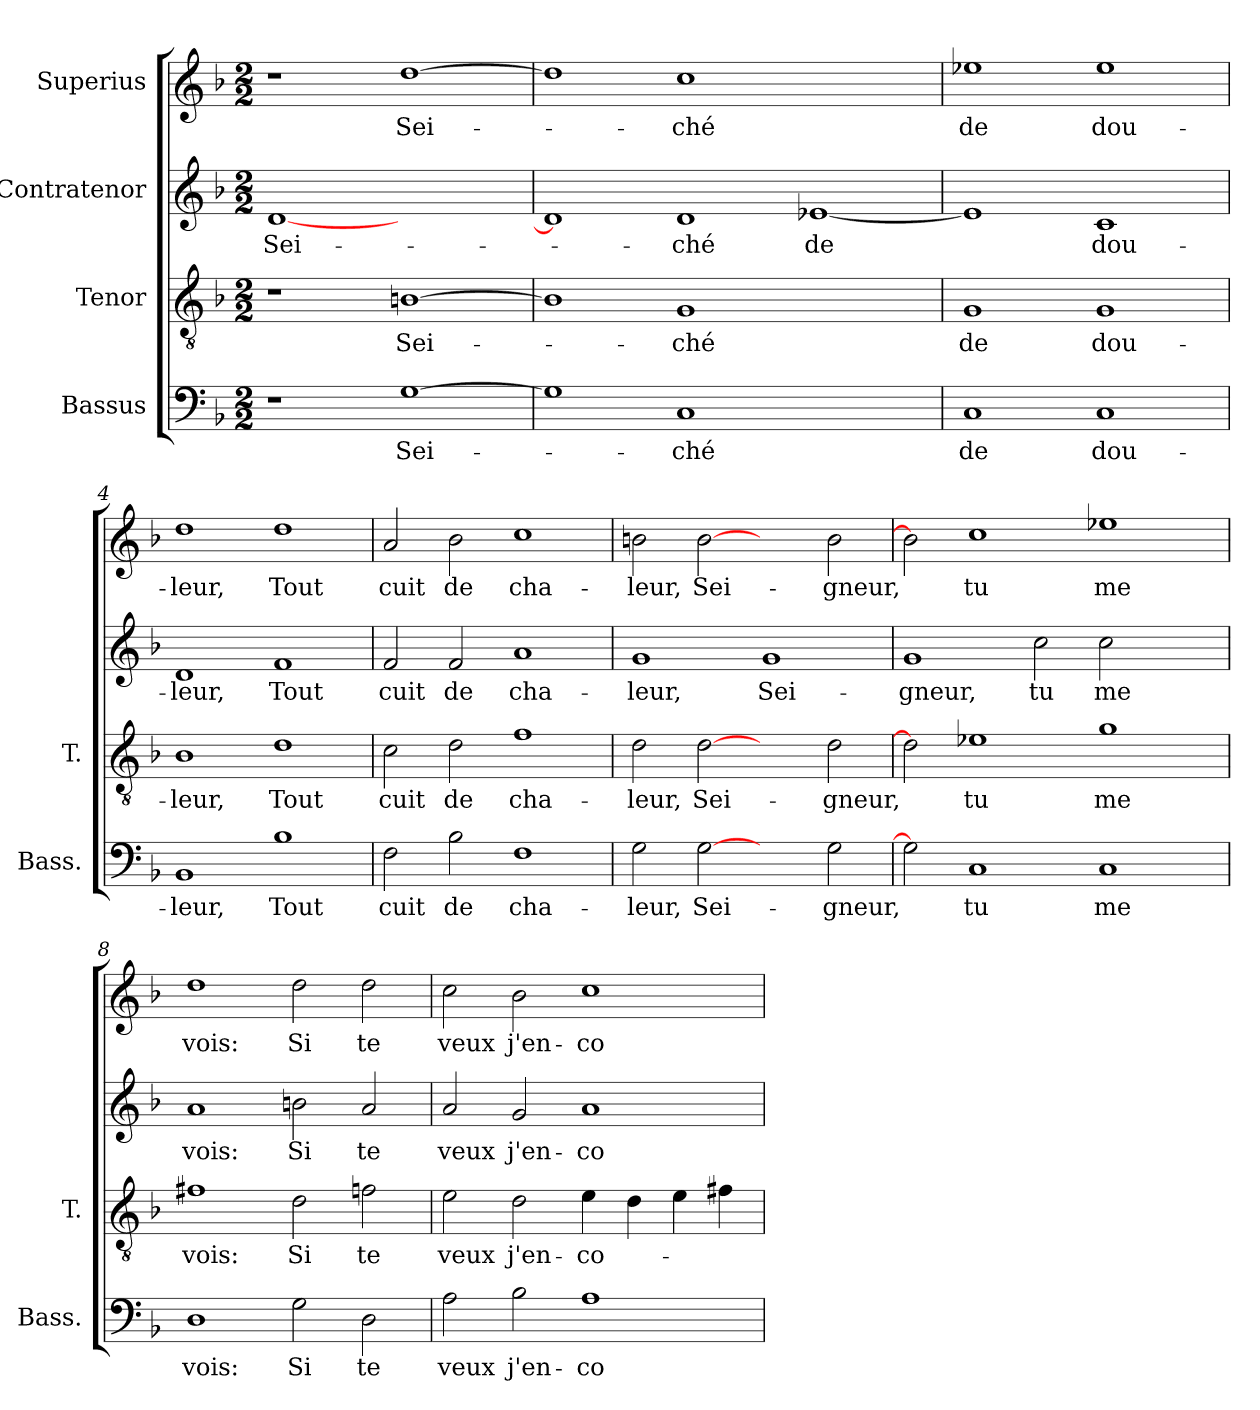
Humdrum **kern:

**kern	**text	**kern	**text	**kern	**text	**kern	**text
*part4	*part4	*part3	*part3	*part2	*part2	*part1	*part1
*staff4	*staff4	*staff3	*staff3	*staff2	*staff2	*staff1	*staff1
*I"Bassus	*	*I"Tenor	*	*I"Contratenor	*	*I"Superius	*
*I'Bass.	*	*I'T.	*	*	*	*	*
*clefF4	*	*clefGv2	*	*clefG2	*	*clefG2	*
*	*	*ITrd7c12	*	*	*	*	*
*k[b-]	*	*k[b-]	*	*k[b-]	*	*k[b-]	*
*F:	*	*F:	*	*F:	*	*F:	*
*M2/2	*	*M2/2	*	*M2/2	*	*M2/2	*
=1	=1	=1	=1	=1	=1	=1	=1
1r	.	1r	.	[1d/	Sei-	1r	.
[1G\	Sei-	[1BBn\	Sei-	1ryy	.	[1dd\	Sei-
=2	=2	=2	=2	=2	=2	=2	=2
1G\]	.	1BB\]	.	1d/]	.	1dd\]	.
1C/	-ché	1GG/	-ché	1d/	-ché	1cc\	-ché
1ryy	.	1ryy	.	[1e-X/	de	1ryy	.
=3	=3	=3	=3	=3	=3	=3	=3
1C/	de	1GG/	de	1e-/]	.	1ee-X\	de
1C/	dou-	1GG/	dou-	1c/	dou-	1ee-\	dou-
=4	=4	=4	=4	=4	=4	=4	=4
1BB-/	-leur,	1BB-\	-leur,	1d/	-leur,	1dd\	-leur,
1B-\	Tout	1D\	Tout	1f/	Tout	1dd\	Tout
=5	=5	=5	=5	=5	=5	=5	=5
2F\	cuit	2C\	cuit	2f/	cuit	2a/	cuit
2B-\	de	2D\	de	2f/	de	2b-\	de
1F\	cha-	1F\	cha-	1a/	cha-	1cc\	cha-
!!LO:LB:g=z
=6	=6	=6	=6	=6	=6	=6	=6
2G\	-leur,	2D\	-leur,	1g/	-leur,	2bn\	-leur,
[2G\	Sei-	[2D\	Sei-	.	.	[2b\	Sei-
2ryy	.	2ryy	.	1g/	Sei-	2ryy	.
2G\	-gneur,	2D\	-gneur,	.	.	2b\	-gneur,
=7	=7	=7	=7	=7	=7	=7	=7
2G\]	.	2D\]	.	1g/	-gneur,	2b\]	.
1C/	tu	1E-X\	tu	.	.	1cc\	tu
.	.	.	.	2cc\	tu	.	.
1C/	me	1G\	me	2cc\	me	1ee-X\	me
.	.	.	.	2ryy	.	.	.
=8	=8	=8	=8	=8	=8	=8	=8
1D\	vois:	1F#X\	vois:	1a/	vois:	1dd\	vois:
2G\	Si	2D\	Si	2bn\	Si	2dd\	Si
2D\	te	2Fn\	te	2a/	te	2dd\	te
=9	=9	=9	=9	=9	=9	=9	=9
2A\	veux	2E\	veux	2a/	veux	2cc\	veux
2B-\	j'en-	2D\	j'en-	2g/	j'en-	2b-\	j'en-
1A\	-co-	4E\	-co-	1a/	-co-	1cc\	-co-
.	.	4D\	.	.	.	.	.
.	.	4E\	.	.	.	.	.
.	.	4F#X\	.	.	.	.	.
=	=	=	=	=	=	=	=
*-	*-	*-	*-	*-	*-	*-	*-
